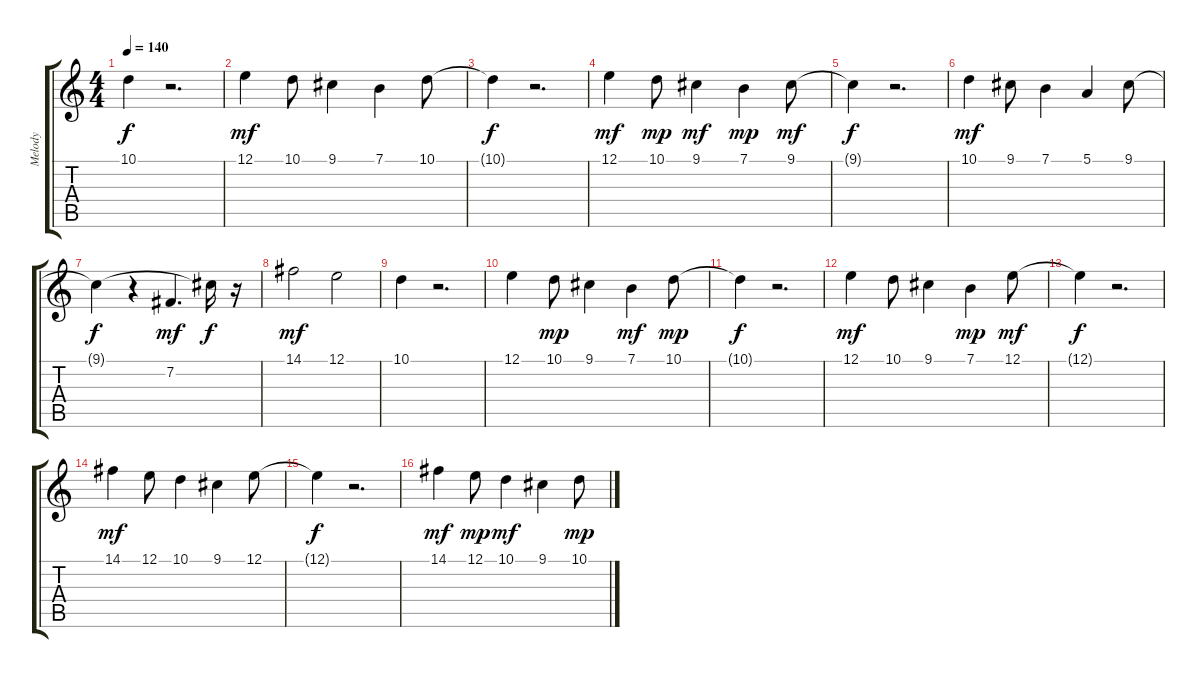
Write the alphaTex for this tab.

\track ("Melody" "Melody") {instrument lead6voice}
\staff {score tabs}
\tuning (E4 B3 G3 D3 A2 E2) {hide}
\ts (4 4)
\tempo 140
\clef g2
\ks c
10.1{t}.4{dy f} r.2{d} |
12.1.4{dy mf} 10.1.8 9.1.4 7.1.4 10.1.8 |
10.1{t}.4{dy f} r.2{d} |
12.1.4{dy mf} 10.1.8{dy mp} 9.1.4{dy mf} 7.1.4{dy mp} 9.1.8{dy mf} |
9.1{t}.4{dy f} r.2{d} |
10.1.4{dy mf} 9.1.8 7.1.4 5.1.4 9.1.8 |
9.1{t}.4{dy f} r.4 7.2.4{d dy mf} 9.1{t}.16{dy f} r.16 |
14.1.2{dy mf} 12.1.2 |
10.1.4 r.2{d} |
12.1.4 10.1.8{dy mp} 9.1.4 7.1.4{dy mf} 10.1.8{dy mp} |
10.1{t}.4{dy f} r.2{d} |
12.1.4{dy mf} 10.1.8 9.1.4 7.1.4{dy mp} 12.1.8{dy mf} |
12.1{t}.4{dy f} r.2{d} |
14.1.4{dy mf} 12.1.8 10.1.4 9.1.4 12.1.8 |
12.1{t}.4{dy f} r.2{d} |
14.1.4{dy mf} 12.1.8{dy mp} 10.1.4{dy mf} 9.1.4 10.1.8{dy mp}
